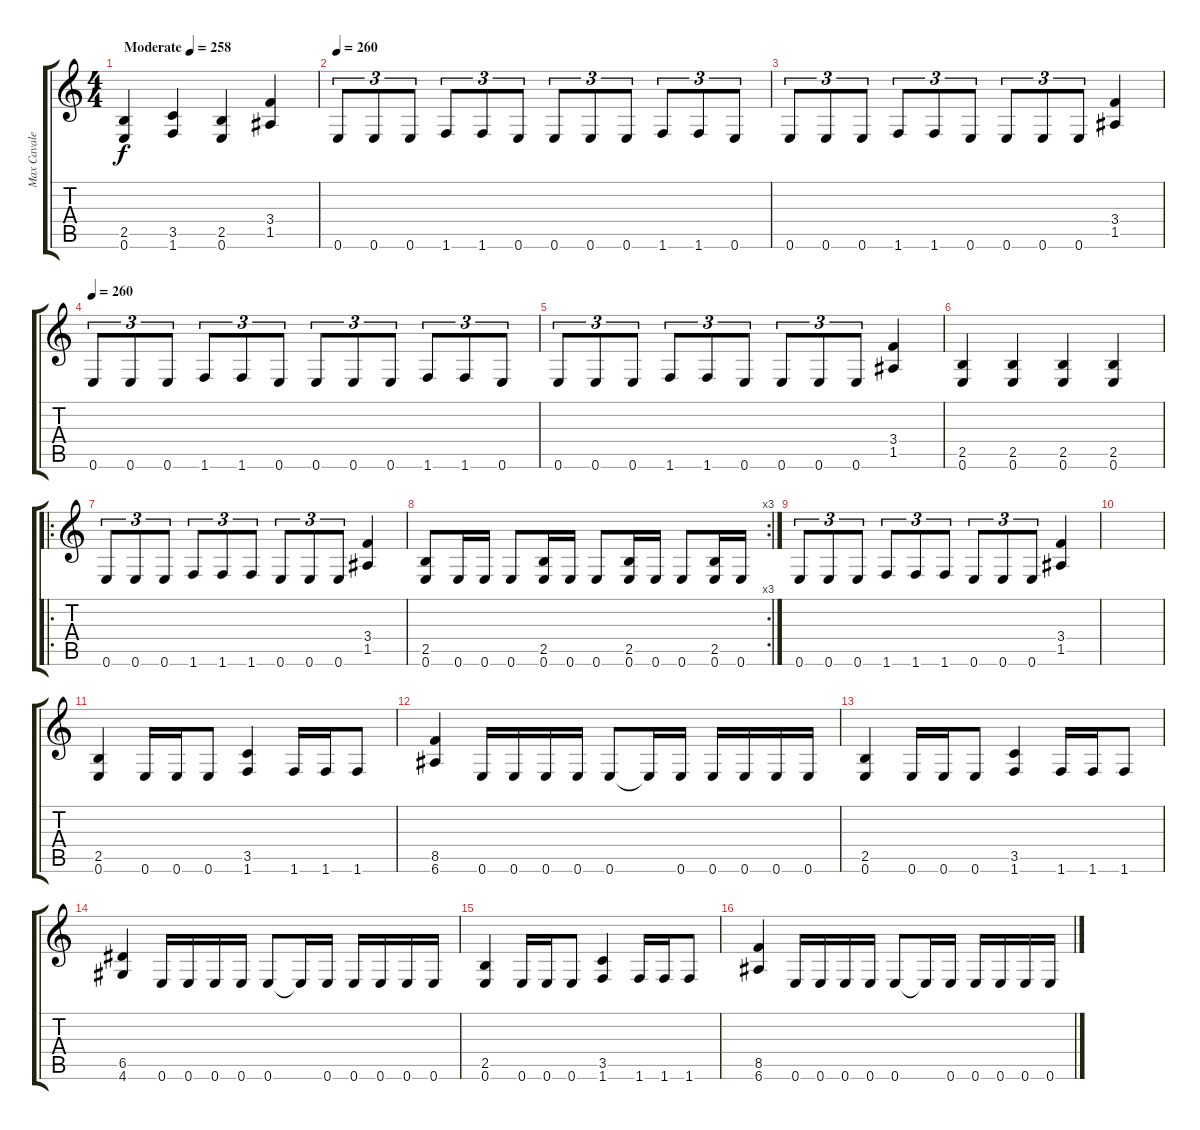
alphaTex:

\track ("Max Cavalera" "Max Cavale") {instrument distortionguitar}
\staff {score tabs}
\tuning (E4 B3 G3 D3 A2 E2) {hide}
\ts (4 4)
\tempo (258 "Moderate")
\clef g2
\ks c
(2.5 0.6).4{dy f instrument distortionguitar} (3.5 1.6).4 (2.5 0.6).4 (3.4 1.5).4 |
\tempo 260
0.6.8{tu (3 2)} 0.6.8{tu (3 2)} 0.6.8{tu (3 2)} 1.6.8{tu (3 2)} 1.6.8{tu (3 2)} 0.6.8{tu (3 2)} 0.6.8{tu (3 2)} 0.6.8{tu (3 2)} 0.6.8{tu (3 2)} 1.6.8{tu (3 2)} 1.6.8{tu (3 2)} 0.6.8{tu (3 2)} |
0.6.8{tu (3 2)} 0.6.8{tu (3 2)} 0.6.8{tu (3 2)} 1.6.8{tu (3 2)} 1.6.8{tu (3 2)} 0.6.8{tu (3 2)} 0.6.8{tu (3 2)} 0.6.8{tu (3 2)} 0.6.8{tu (3 2)} (3.4 1.5).4 |
\tempo 260
0.6.8{tu (3 2)} 0.6.8{tu (3 2)} 0.6.8{tu (3 2)} 1.6.8{tu (3 2)} 1.6.8{tu (3 2)} 0.6.8{tu (3 2)} 0.6.8{tu (3 2)} 0.6.8{tu (3 2)} 0.6.8{tu (3 2)} 1.6.8{tu (3 2)} 1.6.8{tu (3 2)} 0.6.8{tu (3 2)} |
0.6.8{tu (3 2)} 0.6.8{tu (3 2)} 0.6.8{tu (3 2)} 1.6.8{tu (3 2)} 1.6.8{tu (3 2)} 0.6.8{tu (3 2)} 0.6.8{tu (3 2)} 0.6.8{tu (3 2)} 0.6.8{tu (3 2)} (3.4 1.5).4 |
(2.5 0.6).4 (2.5 0.6).4 (2.5 0.6).4 (2.5 0.6).4 |
\ro
0.6.8{tu (3 2)} 0.6.8{tu (3 2)} 0.6.8{tu (3 2)} 1.6.8{tu (3 2)} 1.6.8{tu (3 2)} 1.6.8{tu (3 2)} 0.6.8{tu (3 2)} 0.6.8{tu (3 2)} 0.6.8{tu (3 2)} (3.4 1.5).4 |
\rc 3
(2.5 0.6).8 0.6.16 0.6.16 0.6.8 (2.5 0.6).16 0.6.16 0.6.8 (2.5 0.6).16 0.6.16 0.6.8 (2.5 0.6).16 0.6.16 |
0.6.8{tu (3 2)} 0.6.8{tu (3 2)} 0.6.8{tu (3 2)} 1.6.8{tu (3 2)} 1.6.8{tu (3 2)} 1.6.8{tu (3 2)} 0.6.8{tu (3 2)} 0.6.8{tu (3 2)} 0.6.8{tu (3 2)} (3.4 1.5).4 |
|
(2.5 0.6).4 0.6.16 0.6.16 0.6.8 (3.5 1.6).4 1.6.16 1.6.16 1.6.8 |
(8.5 6.6).4 0.6.16 0.6.16 0.6.16 0.6.16 0.6.8 0.6{t}.16 0.6.16 0.6.16 0.6.16 0.6.16 0.6.16 |
(2.5 0.6).4 0.6.16 0.6.16 0.6.8 (3.5 1.6).4 1.6.16 1.6.16 1.6.8 |
(6.5 4.6).4 0.6.16 0.6.16 0.6.16 0.6.16 0.6.8 0.6{t}.16 0.6.16 0.6.16 0.6.16 0.6.16 0.6.16 |
(2.5 0.6).4 0.6.16 0.6.16 0.6.8 (3.5 1.6).4 1.6.16 1.6.16 1.6.8 |
(8.5 6.6).4 0.6.16 0.6.16 0.6.16 0.6.16 0.6.8 0.6{t}.16 0.6.16 0.6.16 0.6.16 0.6.16 0.6.16
